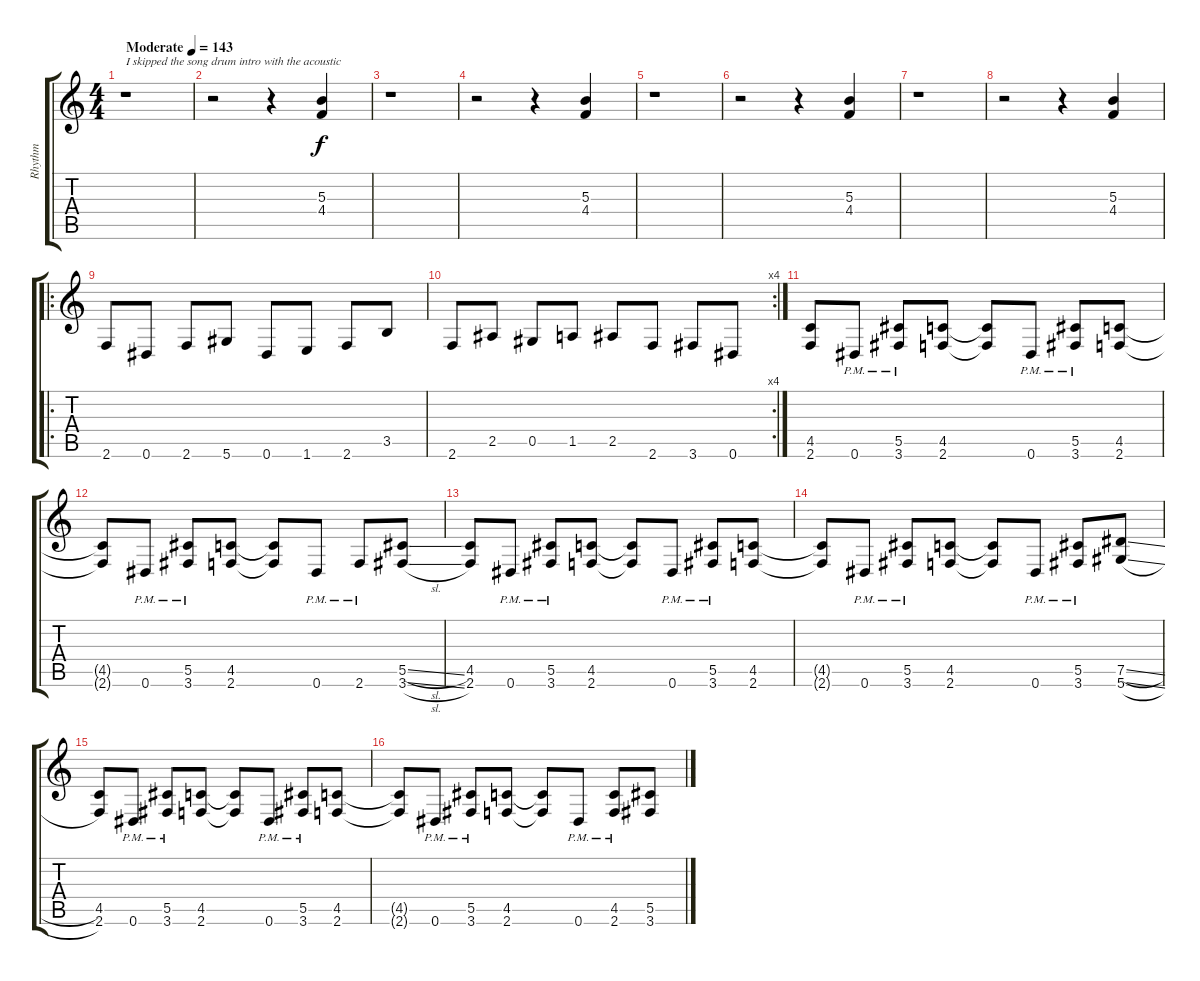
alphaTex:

\track ("Rhythm" "Rhythm") {instrument distortionguitar}
\staff {score tabs}
\tuning (Eb4 Bb3 Gb3 Db3 Ab2 Eb2) {hide}
\ts (4 4)
\tempo (143 "Moderate")
\clef g2
\ks c
r.1{txt "I skipped the song drum intro with the acoustic" dy f instrument distortionguitar} |
r.2 r.4 (5.3 4.4).4{balance 0} |
r.1 |
r.2 r.4 (5.3 4.4).4{balance 16} |
r.1 |
r.2 r.4 (5.3 4.4).4{balance 0} |
r.1 |
r.2 r.4 (5.3 4.4).4{balance 8} |
\ro
2.6.8 0.6.8 2.6.8 5.6.8 0.6.8 1.6.8 2.6.8 3.5.8 |
\rc 4
2.6.8 2.5.8 0.5.8 1.5.8 2.5.8 2.6.8 3.6.8 0.6.8 |
(4.5 2.6).8 0.6{pm}.8 (5.5{pm} 3.6{pm}).8 (4.5 2.6).8 (4.5{t} 2.6{t}).8 0.6{pm}.8 (5.5{pm} 3.6{pm}).8 (4.5 2.6).8 |
(4.5{t} 2.6{t}).8 0.6{pm}.8 (5.5{pm} 3.6{pm}).8 (4.5 2.6).8 (4.5{t} 2.6{t}).8 0.6{pm}.8 2.6{pm}.8 (5.5{sl} 3.6{sl}).8 |
(4.5 2.6).8 0.6{pm}.8 (5.5{pm} 3.6{pm}).8 (4.5 2.6).8 (4.5{t} 2.6{t}).8 0.6{pm}.8 (5.5{pm} 3.6{pm}).8 (4.5 2.6).8 |
(4.5{t} 2.6{t}).8 0.6{pm}.8 (5.5{pm} 3.6{pm}).8 (4.5 2.6).8 (4.5{t} 2.6{t}).8 0.6{pm}.8 (5.5{pm} 3.6{pm}).8 (7.5{sl} 5.6{sl}).8 |
(4.5 2.6).8 0.6{pm}.8 (5.5{pm} 3.6{pm}).8 (4.5 2.6).8 (4.5{t} 2.6{t}).8 0.6{pm}.8 (5.5{pm} 3.6{pm}).8 (4.5 2.6).8 |
(4.5{t} 2.6{t}).8 0.6{pm}.8 (5.5{pm} 3.6{pm}).8 (4.5 2.6).8 (4.5{t} 2.6{t}).8 0.6{pm}.8 (4.5{pm} 2.6{pm}).8 (5.5{sl} 3.6{sl}).8
